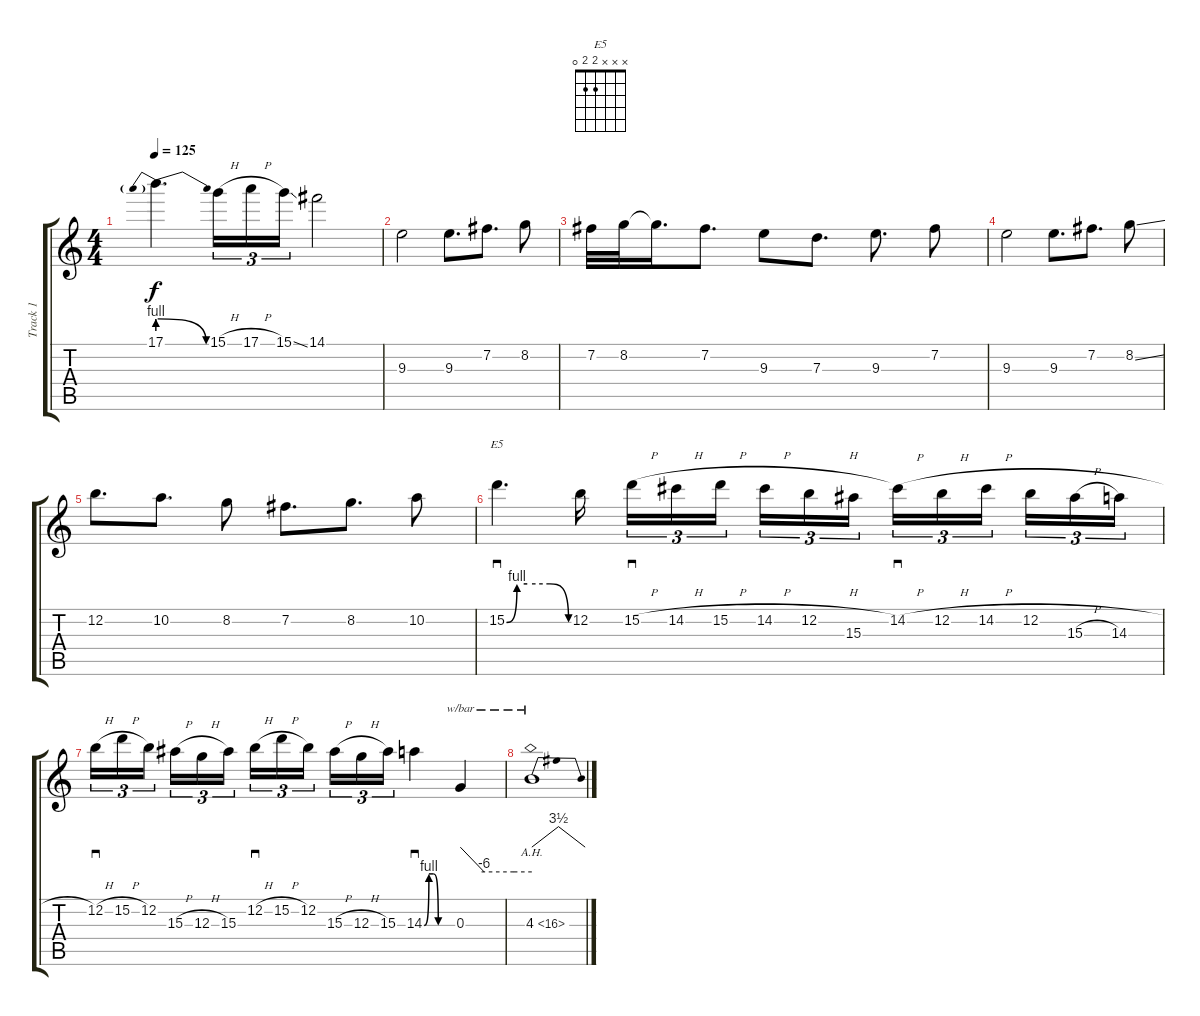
\track ("Track 1" "Track 1") {instrument acousticguitarsteel}
\staff {score tabs}
\tuning (E4 B3 G3 D3 A2 E2) {hide}
\chord ("E5" x x x 2 2 0)
\ts (4 4)
\tempo 125
\clef g2
\ks c
17.1{be (prebendrelease 0 4 60 0)}.4{d dy f} 15.1{h}.16{tu (3 2)} 17.1{h}.16{tu (3 2)} 15.1{ss}.16{tu (3 2)} 14.1.2 |
9.3.2 9.3.8{d} 7.2.8{d} 8.2.8 |
7.2.32 8.2.32 8.2{t}.16{d} 7.2.8{d} 9.3.8 7.3.8{d} 9.3.8{d} 7.2.8 |
9.3.2 9.3.8{d} 7.2.8{d} 8.2{ss}.8 |
12.2.8{d} 10.2.8{d} 8.2.8 7.2.8{d} 8.2.8{d} 10.2.8 |
15.2{be (custom 0 0 10 4 20 4 42 4 60 0)}.4{d sd ch "E5"} 12.2.16{beam splitsecondary} 15.2{h}.16{sd tu (3 2)} 14.2{h}.16{tu (3 2)} 15.2{h}.16{tu (3 2) beam splitsecondary} 14.2{h}.16{tu (3 2)} 12.2{h}.16{tu (3 2)} 15.3.16{tu (3 2) beam splitsecondary} 14.2{h}.16{sd tu (3 2)} 12.2{h}.16{tu (3 2)} 14.2{h}.16{tu (3 2) beam splitsecondary} 12.2{h}.16{tu (3 2)} 15.3{h}.16{tu (3 2)} 14.3.16{tu (3 2)} |
12.2{h}.16{sd tu (3 2)} 15.2{h}.16{tu (3 2)} 12.2.16{tu (3 2) beam splitsecondary} 15.3{h}.16{tu (3 2)} 12.3{h}.16{tu (3 2)} 15.3.16{tu (3 2)} 12.2{h}.16{sd tu (3 2)} 15.2{h}.16{tu (3 2)} 12.2.16{tu (3 2) beam splitsecondary} 15.3{h}.16{tu (3 2)} 12.3{h}.16{tu (3 2)} 15.3.16{tu (3 2)} 14.3{be (custom 0 0 10 4 20 4 30 0 60 0)}.4{sd} 0.3.4{tbe (custom default 0 0 20 -24 45 -24 60 -24)} |
4.3{ah 12}.1{tbe (dip default 0 0 30 14 60 0)}
